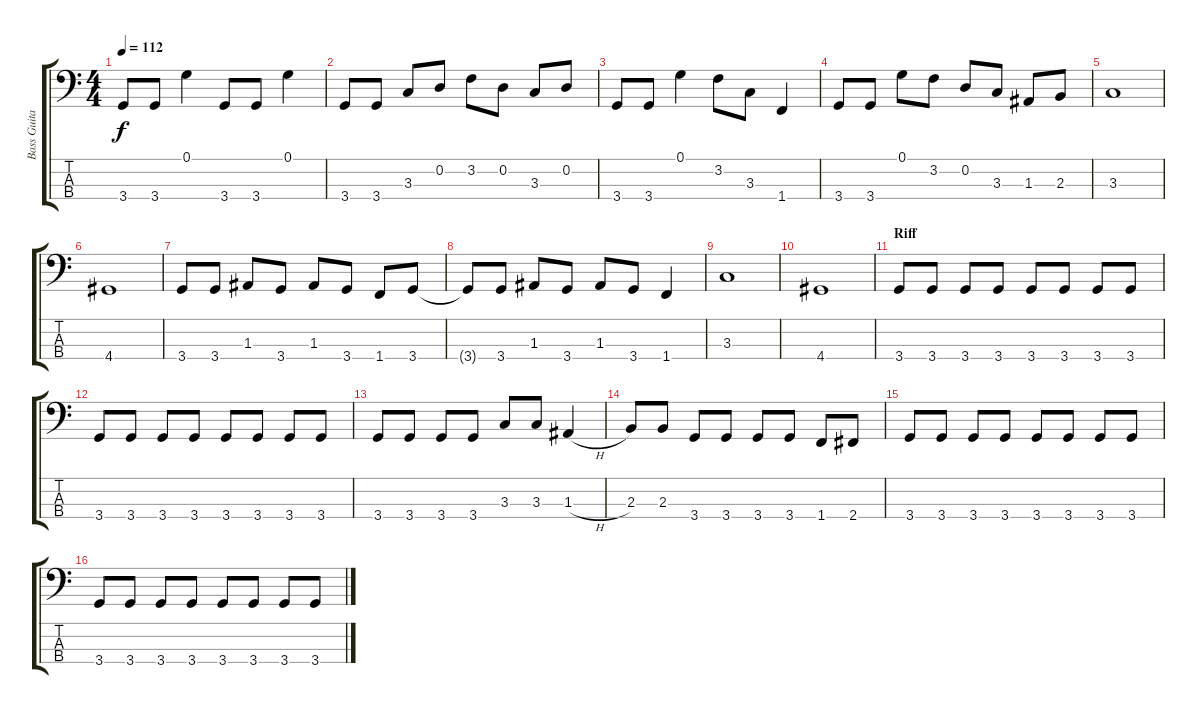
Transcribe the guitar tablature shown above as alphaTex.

\track ("Bass Guitar" "Bass Guita") {instrument electricbasspick}
\staff {score tabs}
\tuning (G2 D2 A1 E1) {hide}
\ts (4 4)
\tempo 112
\clef f4
\ks c
3.4.8{dy f} 3.4.8 0.1.4 3.4.8 3.4.8 0.1.4 |
3.4.8 3.4.8 3.3.8 0.2.8 3.2.8 0.2.8 3.3.8 0.2.8 |
3.4.8 3.4.8 0.1.4 3.2.8 3.3.8 1.4.4 |
3.4.8 3.4.8 0.1.8 3.2.8 0.2.8 3.3.8 1.3.8 2.3.8 |
3.3.1 |
4.4.1 |
3.4.8 3.4.8 1.3.8 3.4.8 1.3.8 3.4.8 1.4.8 3.4.8 |
3.4{t}.8 3.4.8 1.3.8 3.4.8 1.3.8 3.4.8 1.4.4 |
3.3.1 |
4.4.1 |
\section ("" "Riff")
3.4.8 3.4.8 3.4.8 3.4.8 3.4.8 3.4.8 3.4.8 3.4.8 |
3.4.8 3.4.8 3.4.8 3.4.8 3.4.8 3.4.8 3.4.8 3.4.8 |
3.4.8 3.4.8 3.4.8 3.4.8 3.3.8 3.3.8 1.3{h}.4 |
2.3.8 2.3.8 3.4.8 3.4.8 3.4.8 3.4.8 1.4.8 2.4.8 |
3.4.8 3.4.8 3.4.8 3.4.8 3.4.8 3.4.8 3.4.8 3.4.8 |
3.4.8 3.4.8 3.4.8 3.4.8 3.4.8 3.4.8 3.4.8 3.4.8
